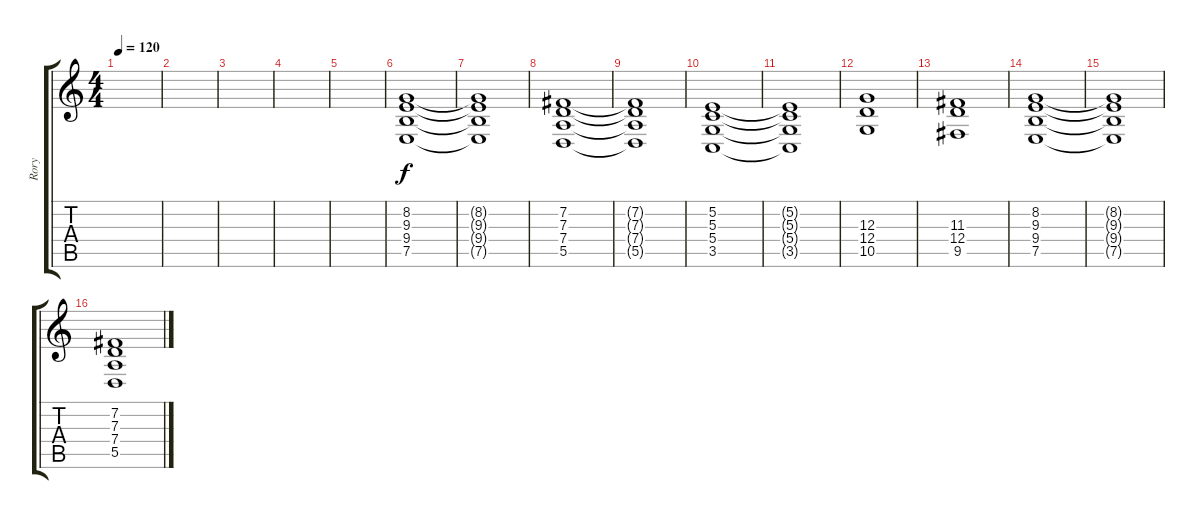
\track ("Rory" "Rory") {instrument stringensemble2}
\staff {score tabs}
\tuning (E4 B3 G3 D3 A2 E2) {hide}
\ts (4 4)
\tempo 120
\clef g2
\ks c
|
|
|
|
|
(8.2 9.3 9.4 7.5).1{volume 5 instrument stringensemble2} |
(8.2{t} 9.3{t} 9.4{t} 7.5{t}).1 |
(7.2 7.3 7.4 5.5).1 |
(7.2{t} 7.3{t} 7.4{t} 5.5{t}).1 |
(5.2 5.3 5.4 3.5).1 |
(5.2{t} 5.3{t} 5.4{t} 3.5{t}).1 |
(12.3 12.4 10.5).1 |
(11.3 12.4 9.5).1 |
(8.2 9.3 9.4 7.5).1{volume 5 instrument stringensemble2} |
(8.2{t} 9.3{t} 9.4{t} 7.5{t}).1 |
(7.2 7.3 7.4 5.5).1
